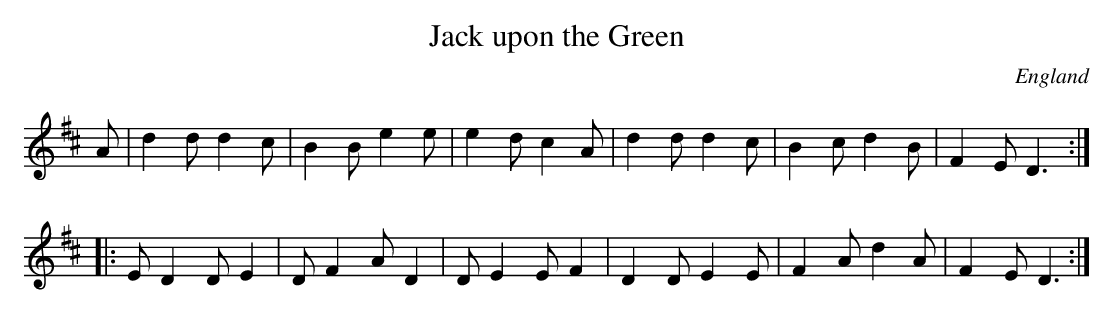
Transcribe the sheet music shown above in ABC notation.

X:1
T:Jack upon the Green
L:1/8
O:England
K:D major
A|\
d2d d2c | B2B e2e | e2d c2A | d2d d2c | B2c d2B | F2E D3 ::
ED2 DE2 | DF2 AD2 | DE2 EF2 | D2D E2E | F2A d2A | F2E D3:|
